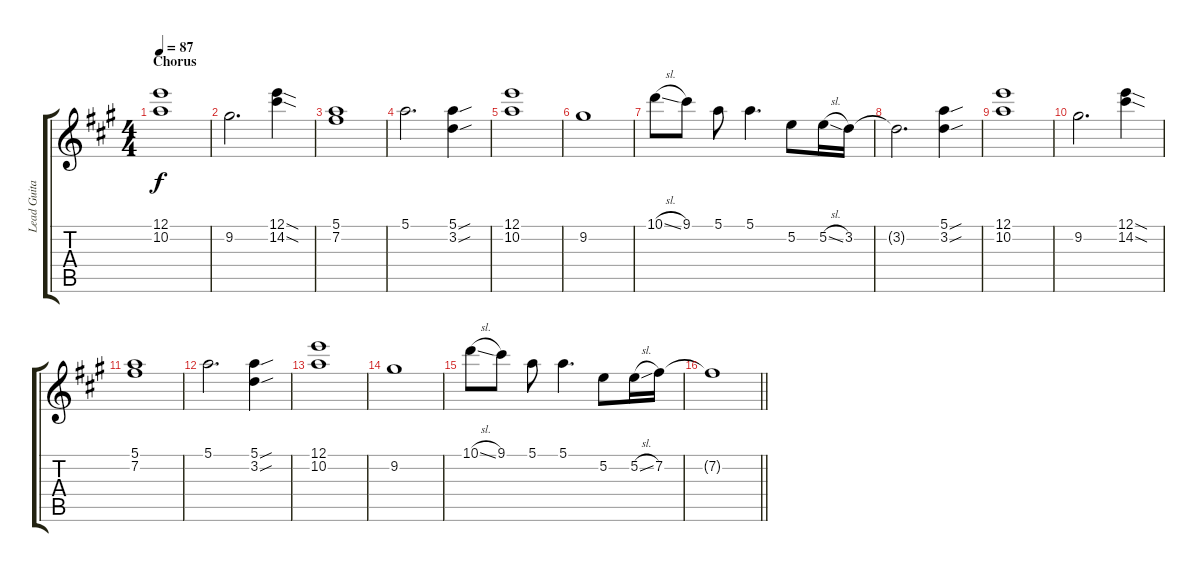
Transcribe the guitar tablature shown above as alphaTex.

\track ("Lead Guitar" "Lead Guita") {instrument electricguitarjazz}
\staff {score tabs}
\tuning (E4 B3 G3 D3 A2 E2) {hide}
\ts (4 4)
\section ("" "Chorus ")
\tempo 87
\clef g2
\ks a
(12.1 10.2).1{dy f} |
9.2.2{d} (12.1{sod} 14.2{sod}).4 |
(5.1 7.2).1 |
5.1.2{d} (5.1{sou} 3.2{sou}).4 |
(12.1 10.2).1 |
9.2.1 |
10.1{sl}.8 9.1.8 5.1.8 5.1.4{d} 5.2.8 5.2{sl}.16 3.2.16 |
3.2{t}.2{d} (5.1{sou} 3.2{sou}).4 |
(12.1 10.2).1 |
9.2.2{d} (12.1{sod} 14.2{sod}).4 |
(5.1 7.2).1 |
5.1.2{d} (5.1{sou} 3.2{sou}).4 |
(12.1 10.2).1 |
9.2.1 |
10.1{sl}.8 9.1.8 5.1.8 5.1.4{d} 5.2.8 5.2{sl}.16 7.2.16 |
\barLineRight lightlight
7.2{t}.1
